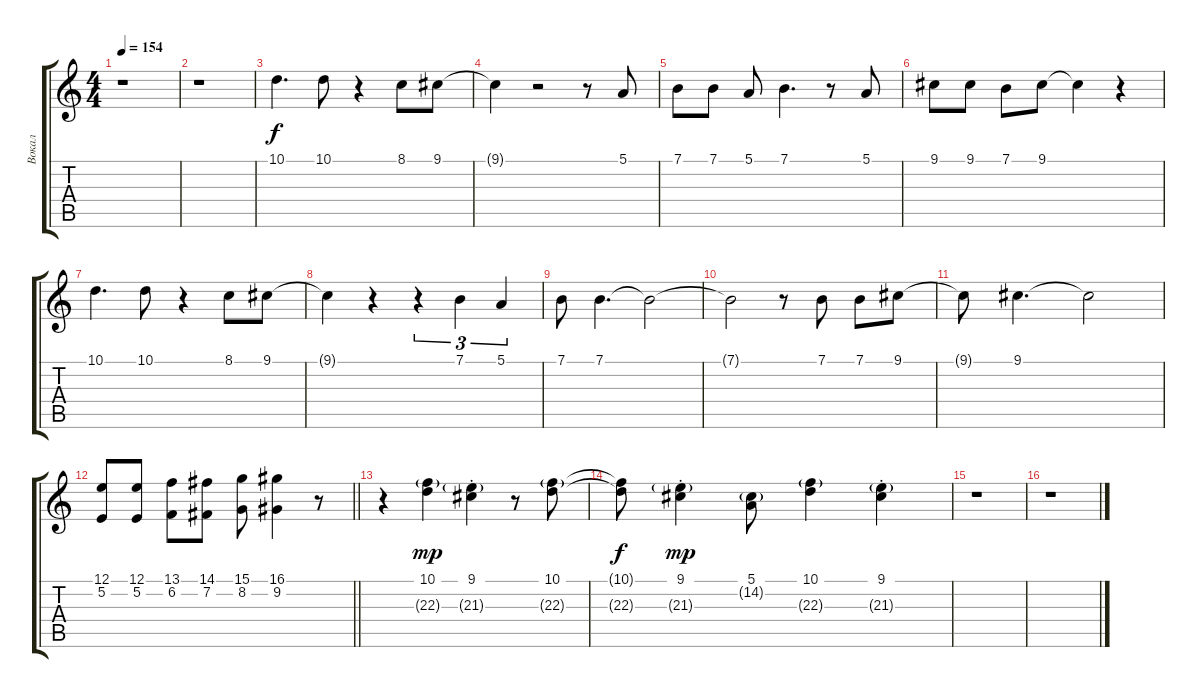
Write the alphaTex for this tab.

\track ("Вокал" "Вокал") {instrument sopranosax}
\staff {score tabs}
\tuning (E4 B3 G3 D3 A2 E2) {hide}
\ts (4 4)
\tempo 154
\clef g2
\ks c
r.1{dy f} |
r.1 |
10.1.4{d} 10.1.8 r.4 8.1.8 9.1.8 |
9.1{t}.4 r.2 r.8 5.1.8 |
7.1.8 7.1.8 5.1.8 7.1.4{d} r.8 5.1.8 |
9.1.8 9.1.8 7.1.8 9.1.8 9.1{t}.4 r.4 |
10.1.4{d} 10.1.8 r.4 8.1.8 9.1.8 |
9.1{t}.4 r.4 r.4{tu (3 2)} 7.1.4{tu (3 2)} 5.1.4{tu (3 2)} |
7.1.8 7.1.4{d} 7.1{t}.2 |
7.1{t}.2 r.8 7.1.8 7.1.8 9.1.8 |
9.1{t}.8 9.1.4{d} 9.1{t}.2 |
\barLineRight lightlight
(12.1 5.2).8 (12.1 5.2).8 (13.1 6.2).8 (14.1 7.2).8 (15.1 8.2).8 (16.1 9.2).4 r.8 |
r.4 (10.1 22.3{g}).4{dy mp} (9.1{st} 21.3{g st}).4 r.8 (10.1 22.3{g}).8 |
(10.1{t} 22.3{t}).8{dy f} (9.1{st} 21.3{g st}).4{dy mp} (5.1 14.2{g}).8 (10.1 22.3{g}).4 (9.1{st} 21.3{g st}).4 |
r.1 |
r.1
